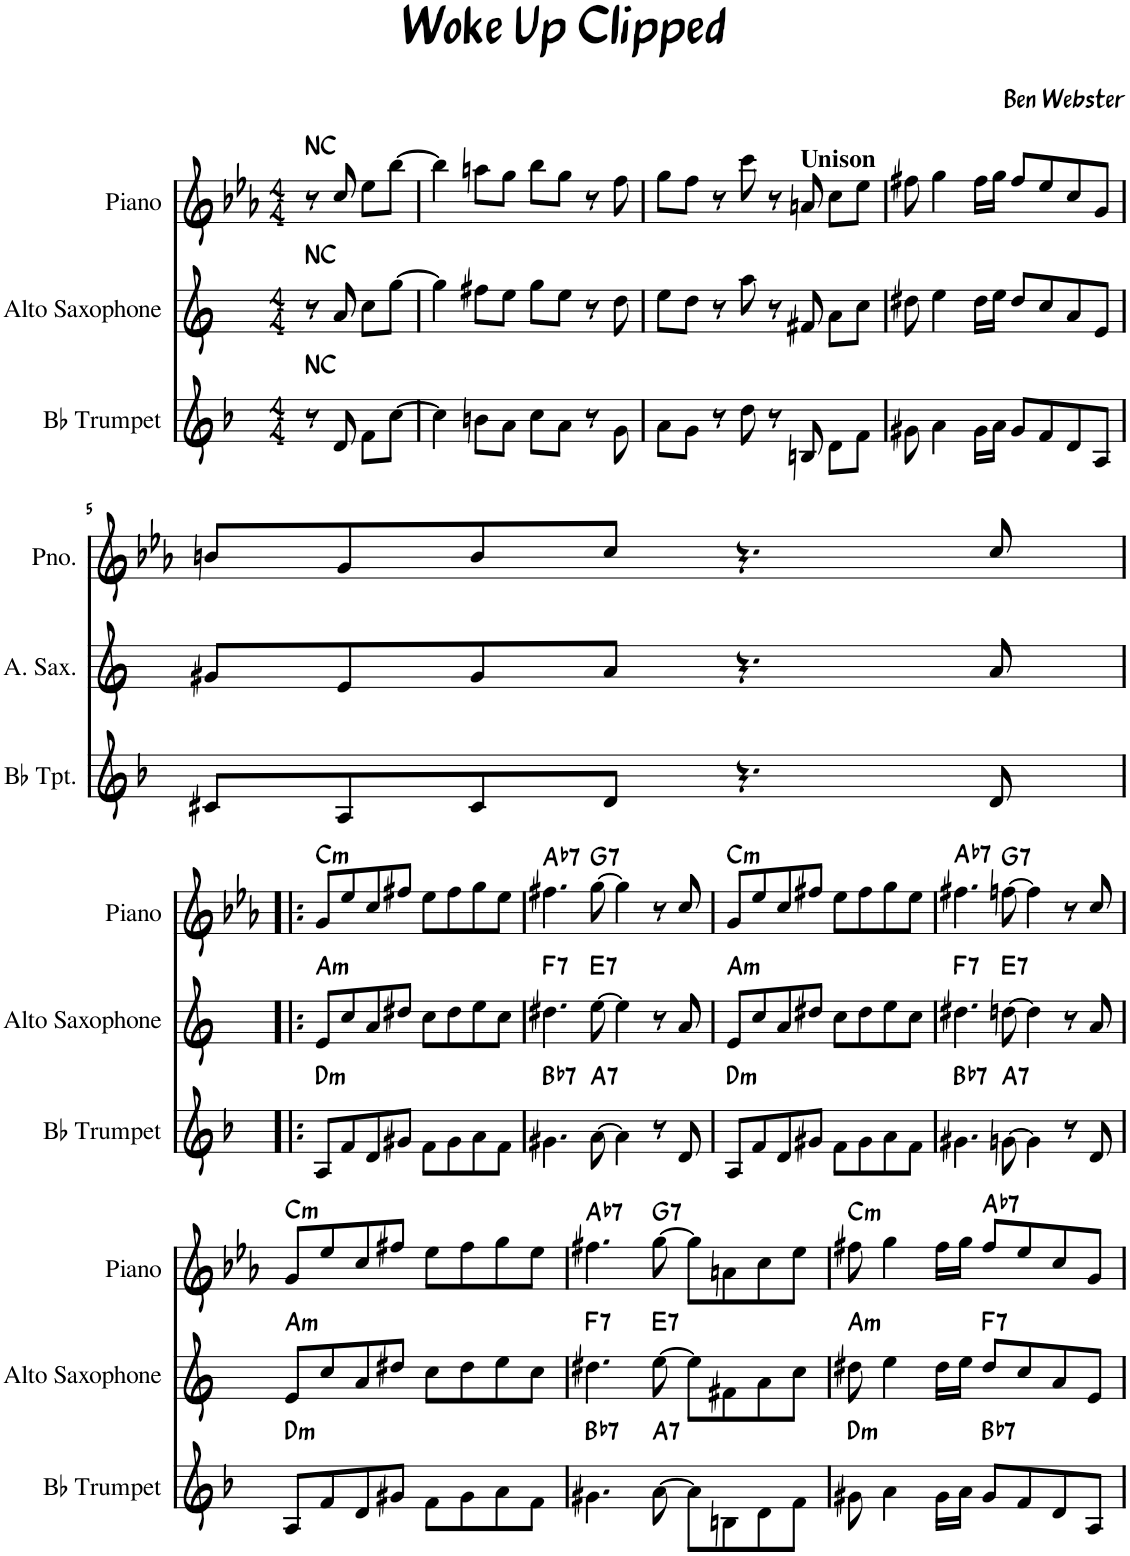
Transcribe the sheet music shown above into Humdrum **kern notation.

**kern	**harte	**kern	**harte	**kern	**harte
*part3	*part3	*part2	*part2	*part1	*part1
*staff3	*	*staff2	*	*staff1	*
*I"Bb Trumpet	*	*I"Alto Saxophone	*	*I"Piano	*
*I'Bb Tpt.	*	*I'A. Sax.	*	*I'Pno.	*
*clefG2	*	*clefG2	*	*clefG2	*
*Trd1c2	*	*Trd5c9	*	*	*
*k[b-]	*	*k[]	*	*k[b-e-a-]	*
*M4/4	*	*M4/4	*	*M4/4	*
=1	=1	=1	=1	=1	=1
!	!LO:H:kt=NC	!	!LO:H:kt=NC	!	!LO:H:kt=NC
8r	N	8r	N	8r	N
8d/	.	8a/	.	8cc/	.
8f\L	.	8cc\L	.	8ee-\L	.
[>8cc\J	.	[>8gg\J	.	[>8bb-\J	.
=2	=2	=2	=2	=2	=2
4cc\]	.	4gg\]	.	4bb-\]	.
8bn\L	.	8ff#X\L	.	8aan\L	.
8a\J	.	8ee\J	.	8gg\J	.
8cc\L	.	8gg\L	.	8bb-\L	.
8a\J	.	8ee\J	.	8gg\J	.
8r	.	8r	.	8r	.
8g\	.	8dd\	.	8ff\	.
=3	=3	=3	=3	=3	=3
8a\L	.	8ee\L	.	8gg\L	.
8g\J	.	8dd\J	.	8ff\J	.
8r	.	8r	.	8r	.
8dd\	.	8aa\	.	8ccc\	.
8r	.	8r	.	8r	.
!	!	!	!	!LO:TX:a:B:t=Unison	!
8Bn/	.	8f#X/	.	8an/	.
8d\L	.	8a\L	.	8cc\L	.
8f\J	.	8cc\J	.	8ee-\J	.
=4	=4	=4	=4	=4	=4
8g#X\	.	8dd#X\	.	8ff#X\	.
4a\	.	4ee\	.	4gg\	.
16g#\LL	.	16dd#\LL	.	16ff#\LL	.
16a\JJ	.	16ee\JJ	.	16gg\JJ	.
8g#/L	.	8dd#/L	.	8ff#/L	.
8f/	.	8cc/	.	8ee-/	.
8d/	.	8a/	.	8cc/	.
8A/J	.	8e/J	.	8g/J	.
!!LO:LB:g=z
=5	=5	=5	=5	=5	=5
8c#X/L	.	8g#X/L	.	8bn/L	.
8A/	.	8e/	.	8g/	.
8c#/	.	8g#/	.	8b/	.
8d/J	.	8a/J	.	8cc/J	.
4.r	.	4.r	.	4.r	.
8d/	.	8a/	.	8cc/	.
!!LO:LB:g=z
=1!|:	=1!|:	=1!|:	=1!|:	=1!|:	=1!|:
!	!LO:H:kt=m	!	!LO:H:kt=m	!	!LO:H:kt=m
8A/L	D:min	8e/L	A:min	8g/L	C:min
8f/	.	8cc/	.	8ee-/	.
8d/	.	8a/	.	8cc/	.
8g#X/J	.	8dd#X/J	.	8ff#X/J	.
8f\L	.	8cc\L	.	8ee-\L	.
8g#\	.	8dd#\	.	8ff#\	.
8a\	.	8ee\	.	8gg\	.
8f\J	.	8cc\J	.	8ee-\J	.
=2	=2	=2	=2	=2	=2
!	!LO:H:kt=7	!	!LO:H:kt=7	!	!LO:H:kt=7
4.g#X\	Bb:7	4.dd#X\	F:7	4.ff#X\	Ab:7
!	!LO:H:kt=7	!	!LO:H:kt=7	!	!LO:H:kt=7
[>8a\	A:7	[>8ee\	E:7	[>8gg\	G:7
4a\]	.	4ee\]	.	4gg\]	.
8r	.	8r	.	8r	.
8d/	.	8a/	.	8cc/	.
=3	=3	=3	=3	=3	=3
!	!LO:H:kt=m	!	!LO:H:kt=m	!	!LO:H:kt=m
8A/L	D:min	8e/L	A:min	8g/L	C:min
8f/	.	8cc/	.	8ee-/	.
8d/	.	8a/	.	8cc/	.
8g#X/J	.	8dd#X/J	.	8ff#X/J	.
8f\L	.	8cc\L	.	8ee-\L	.
8g#\	.	8dd#\	.	8ff#\	.
8a\	.	8ee\	.	8gg\	.
8f\J	.	8cc\J	.	8ee-\J	.
=4	=4	=4	=4	=4	=4
!	!LO:H:kt=7	!	!LO:H:kt=7	!	!LO:H:kt=7
4.g#X\	Bb:7	4.dd#X\	F:7	4.ff#X\	Ab:7
!	!LO:H:kt=7	!	!LO:H:kt=7	!	!LO:H:kt=7
[>8gn\	A:7	[>8ddn\	E:7	[>8ffn\	G:7
4g\]	.	4dd\]	.	4ff\]	.
8r	.	8r	.	8r	.
8d/	.	8a/	.	8cc/	.
!!LO:LB:g=z
=1	=1	=1	=1	=1	=1
!	!LO:H:kt=m	!	!LO:H:kt=m	!	!LO:H:kt=m
8A/L	D:min	8e/L	A:min	8g/L	C:min
8f/	.	8cc/	.	8ee-/	.
8d/	.	8a/	.	8cc/	.
8g#X/J	.	8dd#X/J	.	8ff#X/J	.
8f\L	.	8cc\L	.	8ee-\L	.
8g#\	.	8dd#\	.	8ff#\	.
8a\	.	8ee\	.	8gg\	.
8f\J	.	8cc\J	.	8ee-\J	.
=2	=2	=2	=2	=2	=2
!	!LO:H:kt=7	!	!LO:H:kt=7	!	!LO:H:kt=7
4.g#X\	Bb:7	4.dd#X\	F:7	4.ff#X\	Ab:7
!	!LO:H:kt=7	!	!LO:H:kt=7	!	!LO:H:kt=7
[>8a\	A:7	[>8ee\	E:7	[>8gg\	G:7
8a\L]	.	8ee\L]	.	8gg\L]	.
8Bn\	.	8f#X\	.	8an\	.
8d\	.	8a\	.	8cc\	.
8f\J	.	8cc\J	.	8ee-\J	.
=3	=3	=3	=3	=3	=3
!	!LO:H:kt=m	!	!LO:H:kt=m	!	!LO:H:kt=m
8g#X\	D:min	8dd#X\	A:min	8ff#X\	C:min
4a\	.	4ee\	.	4gg\	.
16g#\LL	.	16dd#\LL	.	16ff#\LL	.
16a\JJ	.	16ee\JJ	.	16gg\JJ	.
!	!LO:H:kt=7	!	!LO:H:kt=7	!	!LO:H:kt=7
8g#/L	Bb:7	8dd#/L	F:7	8ff#/L	Ab:7
8f/	.	8cc/	.	8ee-/	.
8d/	.	8a/	.	8cc/	.
8A/J	.	8e/J	.	8g/J	.
=	=	=	=	=	=
*-	*-	*-	*-	*-	*-
